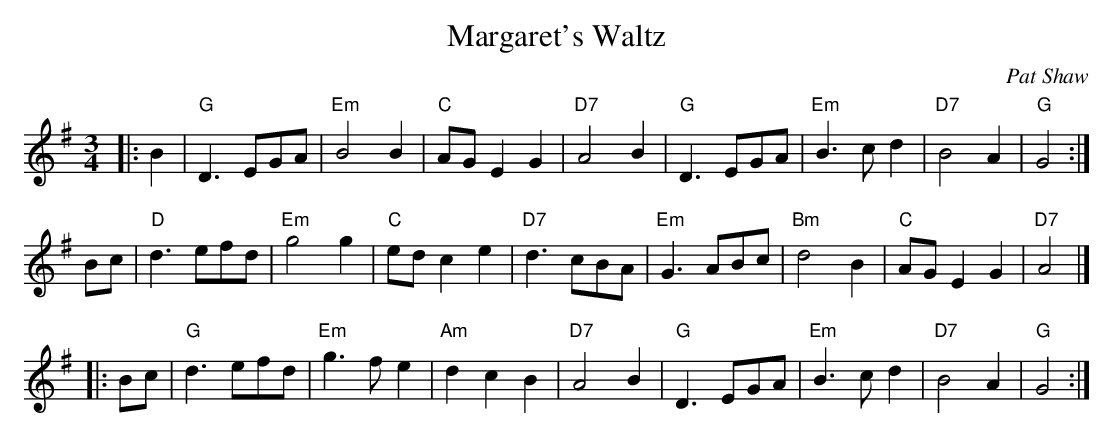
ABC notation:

X:1
T: Margaret's Waltz
C: Pat Shaw
M: 3/4
L: 1/8
K: G
|: B2 \
| "G"D3 EGA | "Em"B4 B2 | "C"AG E2 G2 | "D7"A4 B2 \
| "G"D3 EGA | "Em"B3 c d2 | "D7"B4 A2 | "G"G4 :|
y2 Bc \
| "D"d3 efd | "Em"g4 g2 | "C"ed c2 e2 | "D7"d3 cBA \
| "Em"G3 ABc | "Bm"d4 B2 | "C"AG E2 G2 | "D7"A4 |]
|: Bc \
| "G"d3 efd | "Em"g3 f e2 | "Am"d2 c2 B2 | "D7"A4 B2 \
| "G"D3 EGA | "Em"B3 c d2 | "D7"B4 A2 | "G"G4 :|
